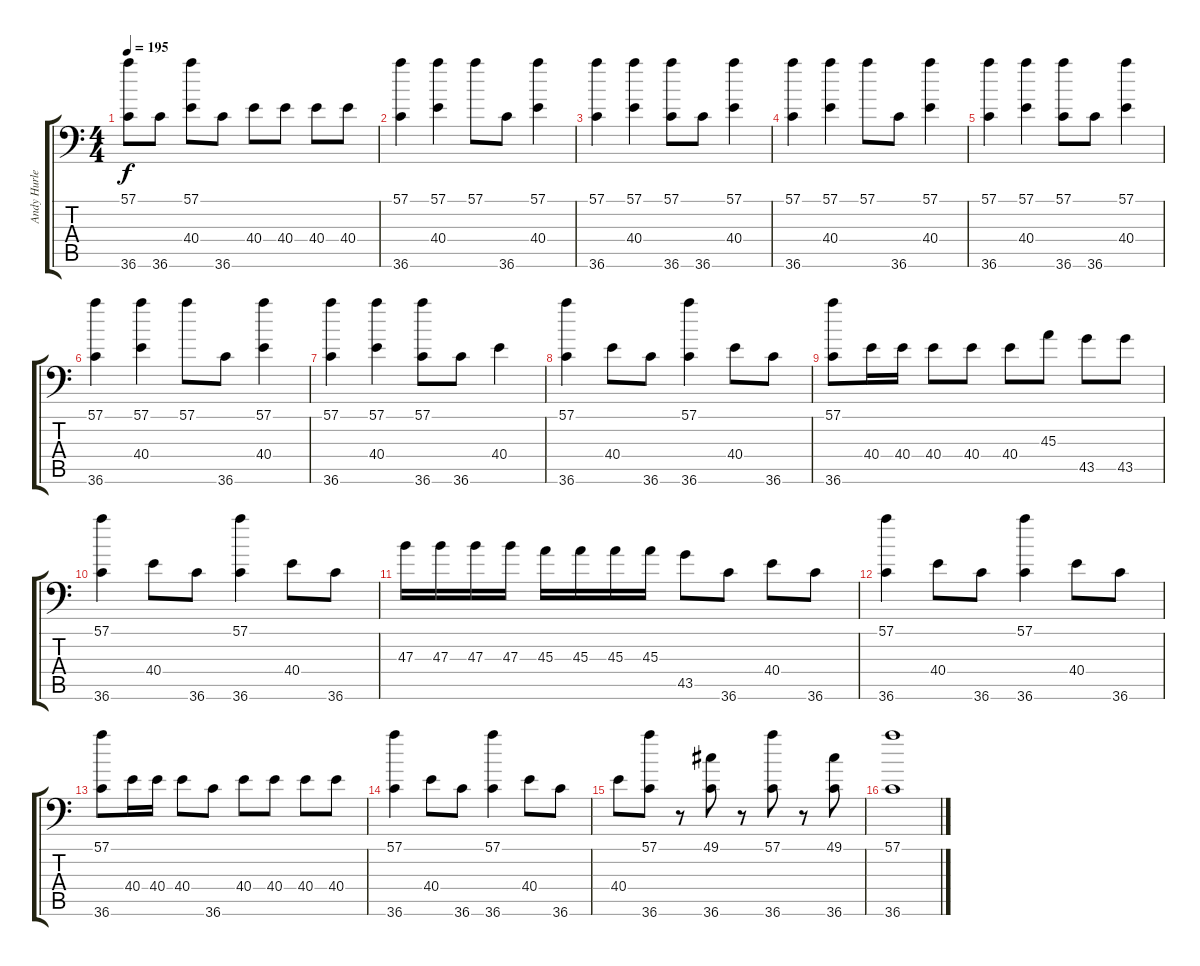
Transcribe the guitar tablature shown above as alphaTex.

\track ("Andy Hurley - Drums" "Andy Hurle") {instrument acousticgrandpiano}
\staff {score tabs}
\tuning (C-1 C-1 C-1 C-1 C-1 C-1) {hide}
\ts (4 4)
\tempo 195
\clef f4
\ks c
(57.1 36.6).8{dy f} 36.6.8 (57.1 40.4).8 36.6.8 40.4.8 40.4.8 40.4.8 40.4.8 |
(57.1 36.6).4 (57.1 40.4).4 57.1.8 36.6.8 (57.1 40.4).4 |
(57.1 36.6).4 (57.1 40.4).4 (57.1 36.6).8 36.6.8 (57.1 40.4).4 |
(57.1 36.6).4 (57.1 40.4).4 57.1.8 36.6.8 (57.1 40.4).4 |
(57.1 36.6).4 (57.1 40.4).4 (57.1 36.6).8 36.6.8 (57.1 40.4).4 |
(57.1 36.6).4 (57.1 40.4).4 57.1.8 36.6.8 (57.1 40.4).4 |
(57.1 36.6).4 (57.1 40.4).4 (57.1 36.6).8 36.6.8 40.4.4 |
(57.1 36.6).4 40.4.8 36.6.8 (57.1 36.6).4 40.4.8 36.6.8 |
(57.1 36.6).8 40.4.16 40.4.16 40.4.8 40.4.8 40.4.8 45.3.8 43.5.8 43.5.8 |
(57.1 36.6).4 40.4.8 36.6.8 (57.1 36.6).4 40.4.8 36.6.8 |
47.3.16 47.3.16 47.3.16 47.3.16 45.3.16 45.3.16 45.3.16 45.3.16 43.5.8 36.6.8 40.4.8 36.6.8 |
(57.1 36.6).4 40.4.8 36.6.8 (57.1 36.6).4 40.4.8 36.6.8 |
(57.1 36.6).8 40.4.16 40.4.16 40.4.8 36.6.8 40.4.8 40.4.8 40.4.8 40.4.8 |
(57.1 36.6).4 40.4.8 36.6.8 (57.1 36.6).4 40.4.8 36.6.8 |
40.4.8 (57.1 36.6).8 r.8 (49.1 36.6).8 r.8 (57.1 36.6).8 r.8 (49.1 36.6).8 |
(57.1 36.6).1
